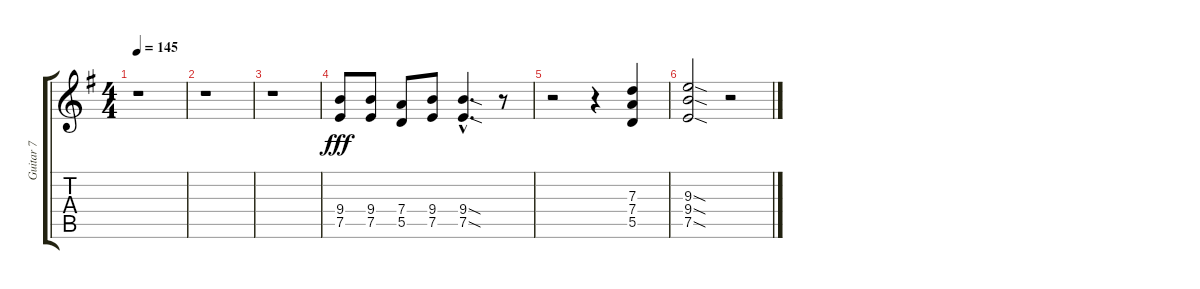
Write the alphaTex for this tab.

\track ("Guitar 7" "Guitar 7") {instrument distortionguitar}
\staff {score tabs}
\tuning (E4 B3 G3 D3 A2 E2) {hide}
\ts (4 4)
\tempo 145
\clef g2
\ks g
r.1{dy fff} |
r.1 |
r.1 |
(9.4 7.5).8 (9.4 7.5).8 (7.4 5.5).8 (9.4 7.5).8 (9.4{sod hac} 7.5{sod hac}).4{d} r.8 |
r.2 r.4 (7.3 7.4 5.5).4 |
(9.3{sod} 9.4{sod} 7.5{sod}).2 r.2
